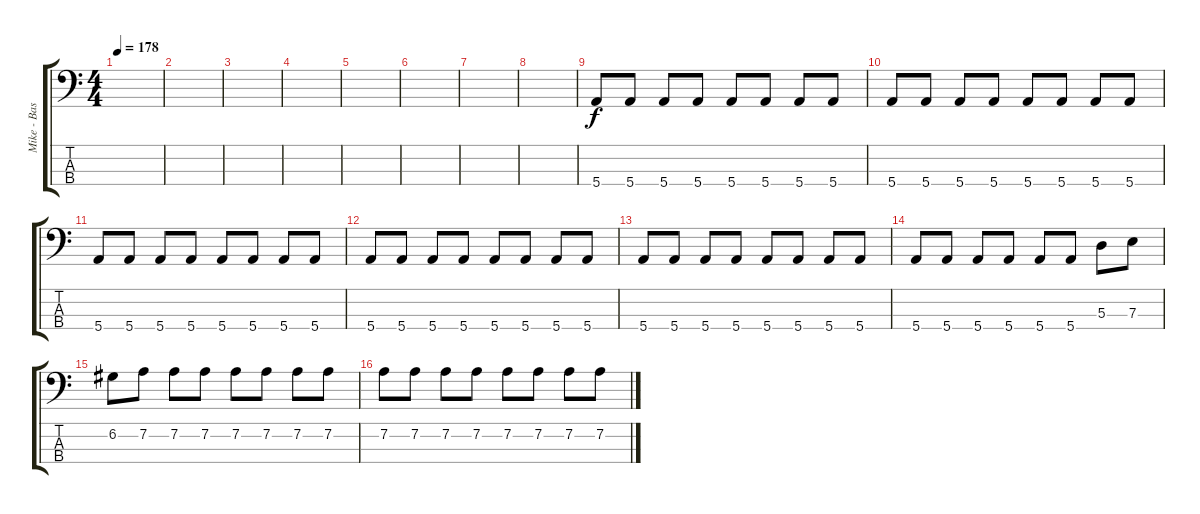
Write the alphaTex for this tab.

\track ("Mike - Bass" "Mike - Bas") {instrument electricbasspick}
\staff {score tabs}
\tuning (G2 D2 A1 E1) {hide}
\ts (4 4)
\tempo 178
\clef f4
\ks c
|
|
|
|
|
|
|
|
5.4.8 5.4.8 5.4.8 5.4.8 5.4.8 5.4.8 5.4.8 5.4.8 |
5.4.8 5.4.8 5.4.8 5.4.8 5.4.8 5.4.8 5.4.8 5.4.8 |
5.4.8 5.4.8 5.4.8 5.4.8 5.4.8 5.4.8 5.4.8 5.4.8 |
5.4.8 5.4.8 5.4.8 5.4.8 5.4.8 5.4.8 5.4.8 5.4.8 |
5.4.8 5.4.8 5.4.8 5.4.8 5.4.8 5.4.8 5.4.8 5.4.8 |
5.4.8 5.4.8 5.4.8 5.4.8 5.4.8 5.4.8 5.3.8 7.3.8 |
6.2.8 7.2.8 7.2.8 7.2.8 7.2.8 7.2.8 7.2.8 7.2.8 |
7.2.8 7.2.8 7.2.8 7.2.8 7.2.8 7.2.8 7.2.8 7.2.8
